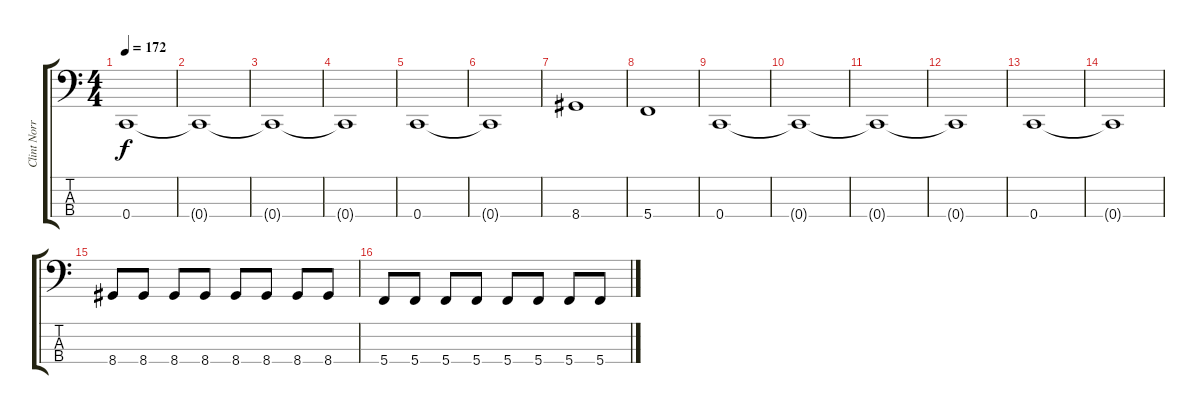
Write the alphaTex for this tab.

\track ("Clint Norris" "Clint Norr") {instrument electricbasspick}
\staff {score tabs}
\tuning (F2 C2 G1 C1) {hide}
\ts (4 4)
\tempo 172
\clef f4
\ks c
0.4.1{dy f} |
0.4{t}.1 |
0.4{t}.1 |
0.4{t}.1 |
0.4.1 |
0.4{t}.1 |
8.4.1 |
5.4.1 |
0.4.1 |
0.4{t}.1 |
0.4{t}.1 |
0.4{t}.1 |
0.4.1 |
0.4{t}.1 |
8.4.8 8.4.8 8.4.8 8.4.8 8.4.8 8.4.8 8.4.8 8.4.8 |
5.4.8 5.4.8 5.4.8 5.4.8 5.4.8 5.4.8 5.4.8 5.4.8
